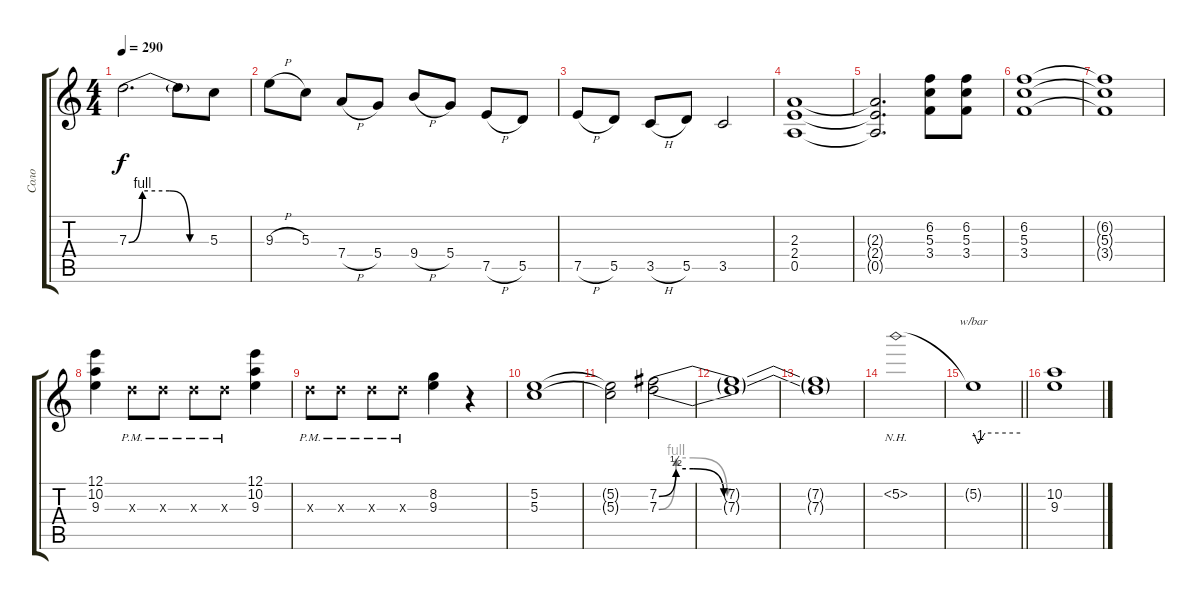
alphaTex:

\track ("Соло" "Соло") {instrument distortionguitar}
\staff {score tabs}
\tuning (E4 B3 G3 D3 A2 E2) {hide}
\ts (4 4)
\tempo 290
\clef g2
\ks c
7.3{be (custom 0 0 10 4 30 4 45 0 60 0)}.2{d dy f} 7.3{t}.8 5.3.8 |
9.3{h}.8 5.3.8 7.4{h}.8 5.4.8 9.4{h}.8 5.4.8 7.5{h}.8 5.5.8 |
7.5{h}.8 5.5.8 3.5{h}.8 5.5.8 3.5.2 |
(2.3 2.4 0.5).1 |
(2.3{t} 2.4{t} 0.5{t}).2{d} (6.2 5.3 3.4).8 (6.2 5.3 3.4).8 |
(6.2 5.3 3.4).1 |
(6.2{t} 5.3{t} 3.4{t}).1 |
(12.1 10.2 9.3).4 7.3{pm x}.8 7.3{pm x}.8 7.3{pm x}.8 7.3{pm x}.8 (12.1 10.2 9.3).4 |
7.3{pm x}.8 7.3{pm x}.8 7.3{pm x}.8 7.3{pm x}.8 (8.2 9.3).4 r.4 |
(5.2 5.3).1 |
(5.2{t} 5.3{t}).2 (7.2{be (custom 0 0 5 2 10 2 19 0 44 0 60 0)} 7.3{be (custom 0 0 5 4 10 4 20 0 30 0 45 0 60 0)}).2 |
(7.2{t} 7.3{t}).1 |
(7.2{t} 7.3{t}).1 |
5.2{nh}.1 |
\barLineRight lightlight
5.2{t}.1{tbe (custom default 0 0 6 -4 15 0 60 0)} |
(10.2 9.3).1
